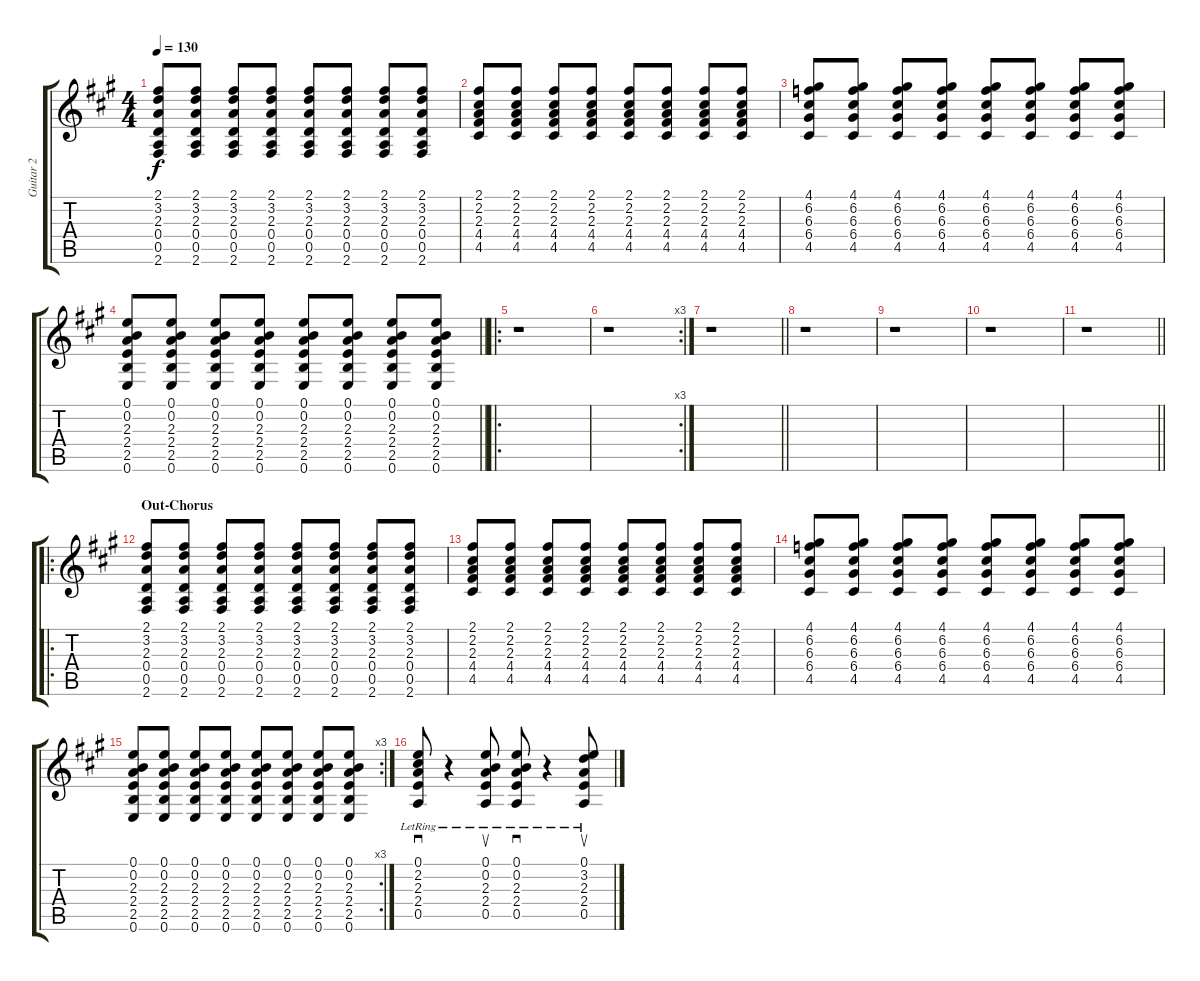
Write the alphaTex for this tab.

\track ("Guitar 2" "Guitar 2") {instrument electricguitarclean}
\staff {score tabs}
\tuning (E4 B3 G3 D3 A2 E2) {hide}
\ts (4 4)
\tempo 130
\clef g2
\ks a
(2.1 3.2 2.3 0.4 0.5 2.6).8{dy f} (2.1 3.2 2.3 0.4 0.5 2.6).8 (2.1 3.2 2.3 0.4 0.5 2.6).8 (2.1 3.2 2.3 0.4 0.5 2.6).8 (2.1 3.2 2.3 0.4 0.5 2.6).8 (2.1 3.2 2.3 0.4 0.5 2.6).8 (2.1 3.2 2.3 0.4 0.5 2.6).8 (2.1 3.2 2.3 0.4 0.5 2.6).8 |
(2.1 2.2 2.3 4.4 4.5).8 (2.1 2.2 2.3 4.4 4.5).8 (2.1 2.2 2.3 4.4 4.5).8 (2.1 2.2 2.3 4.4 4.5).8 (2.1 2.2 2.3 4.4 4.5).8 (2.1 2.2 2.3 4.4 4.5).8 (2.1 2.2 2.3 4.4 4.5).8 (2.1 2.2 2.3 4.4 4.5).8 |
(4.1 6.2 6.3 6.4 4.5).8 (4.1 6.2 6.3 6.4 4.5).8 (4.1 6.2 6.3 6.4 4.5).8 (4.1 6.2 6.3 6.4 4.5).8 (4.1 6.2 6.3 6.4 4.5).8 (4.1 6.2 6.3 6.4 4.5).8 (4.1 6.2 6.3 6.4 4.5).8 (4.1 6.2 6.3 6.4 4.5).8 |
\barLineRight lightlight
(0.1 0.2 2.3 2.4 2.5 0.6).8 (0.1 0.2 2.3 2.4 2.5 0.6).8 (0.1 0.2 2.3 2.4 2.5 0.6).8 (0.1 0.2 2.3 2.4 2.5 0.6).8 (0.1 0.2 2.3 2.4 2.5 0.6).8 (0.1 0.2 2.3 2.4 2.5 0.6).8 (0.1 0.2 2.3 2.4 2.5 0.6).8 (0.1 0.2 2.3 2.4 2.5 0.6).8 |
\ro
r.1 |
\rc 3
r.1 |
\barLineRight lightlight
r.1 |
r.1 |
r.1 |
r.1 |
\barLineRight lightlight
r.1 |
\ro
\section ("" "Out-Chorus")
(2.1 3.2 2.3 0.4 0.5 2.6).8 (2.1 3.2 2.3 0.4 0.5 2.6).8 (2.1 3.2 2.3 0.4 0.5 2.6).8 (2.1 3.2 2.3 0.4 0.5 2.6).8 (2.1 3.2 2.3 0.4 0.5 2.6).8 (2.1 3.2 2.3 0.4 0.5 2.6).8 (2.1 3.2 2.3 0.4 0.5 2.6).8 (2.1 3.2 2.3 0.4 0.5 2.6).8 |
(2.1 2.2 2.3 4.4 4.5).8 (2.1 2.2 2.3 4.4 4.5).8 (2.1 2.2 2.3 4.4 4.5).8 (2.1 2.2 2.3 4.4 4.5).8 (2.1 2.2 2.3 4.4 4.5).8 (2.1 2.2 2.3 4.4 4.5).8 (2.1 2.2 2.3 4.4 4.5).8 (2.1 2.2 2.3 4.4 4.5).8 |
(4.1 6.2 6.3 6.4 4.5).8 (4.1 6.2 6.3 6.4 4.5).8 (4.1 6.2 6.3 6.4 4.5).8 (4.1 6.2 6.3 6.4 4.5).8 (4.1 6.2 6.3 6.4 4.5).8 (4.1 6.2 6.3 6.4 4.5).8 (4.1 6.2 6.3 6.4 4.5).8 (4.1 6.2 6.3 6.4 4.5).8 |
\rc 3
(0.1 0.2 2.3 2.4 2.5 0.6).8 (0.1 0.2 2.3 2.4 2.5 0.6).8 (0.1 0.2 2.3 2.4 2.5 0.6).8 (0.1 0.2 2.3 2.4 2.5 0.6).8 (0.1 0.2 2.3 2.4 2.5 0.6).8 (0.1 0.2 2.3 2.4 2.5 0.6).8 (0.1 0.2 2.3 2.4 2.5 0.6).8 (0.1 0.2 2.3 2.4 2.5 0.6).8 |
(0.1{lr} 2.2{lr} 2.3{lr} 2.4{lr} 0.5{lr}).8{sd} r.4 (0.1{lr} 0.2{lr} 2.3{lr} 2.4{lr} 0.5{lr}).8{su} (0.1{lr} 0.2{lr} 2.3{lr} 2.4{lr} 0.5{lr}).8{sd} r.4 (0.1{lr} 3.2{lr} 2.3{lr} 2.4{lr} 0.5{lr}).8{su}
